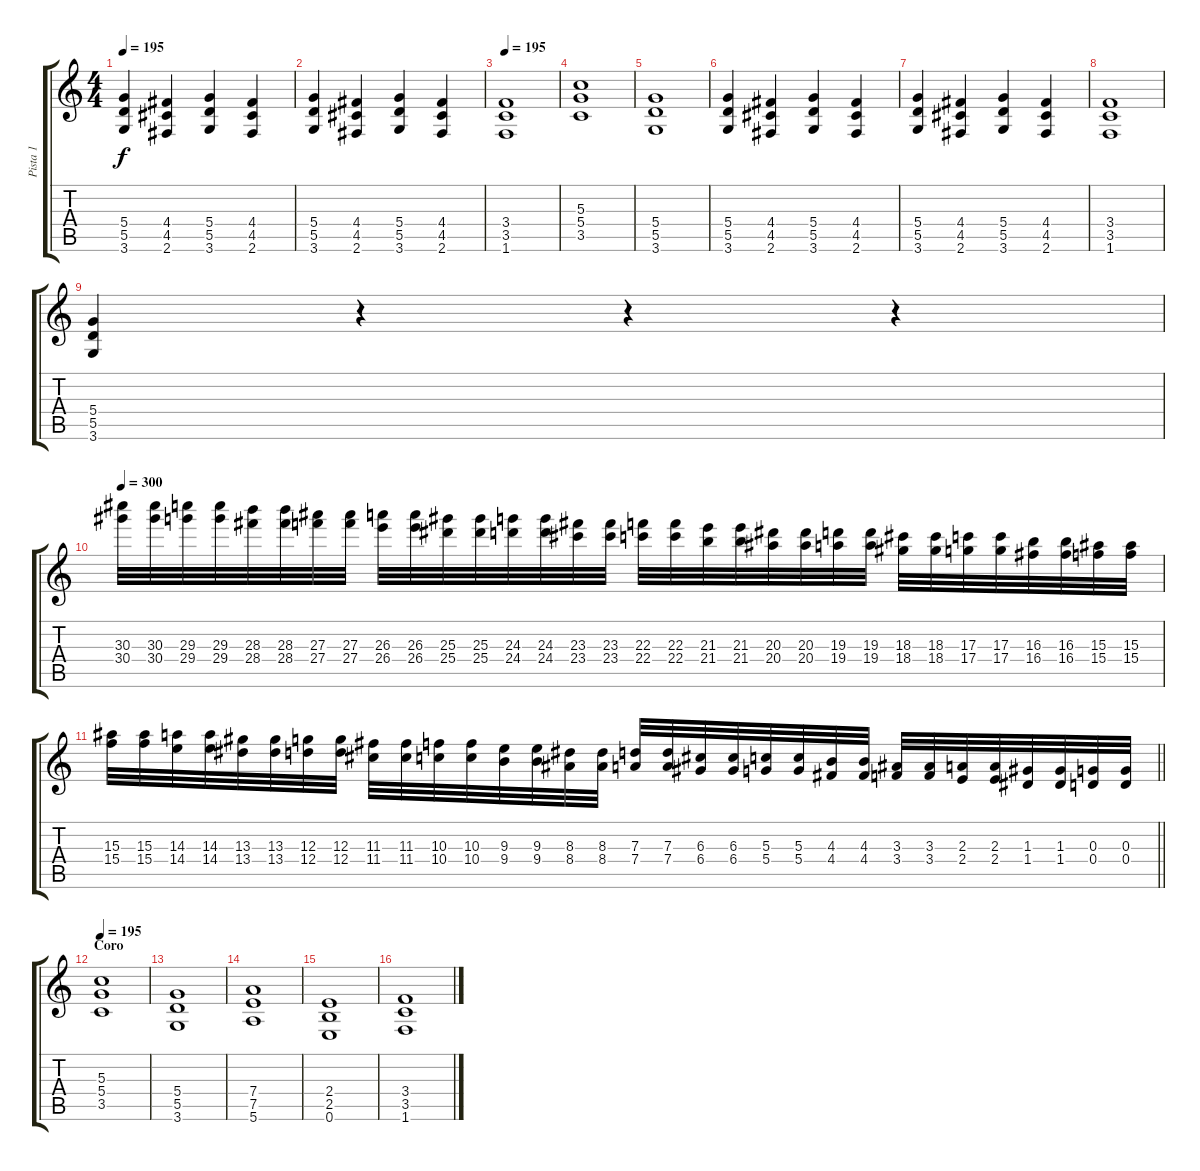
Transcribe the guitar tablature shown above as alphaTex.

\track ("Pista 1" "Pista 1") {instrument overdrivenguitar}
\staff {score tabs}
\tuning (E4 B3 G3 D3 A2 E2) {hide}
\ts (4 4)
\tempo 195
\clef g2
\ks c
(5.4 5.5 3.6).4{dy f} (4.4 4.5 2.6).4 (5.4 5.5 3.6).4 (4.4 4.5 2.6).4 |
(5.4 5.5 3.6).4 (4.4 4.5 2.6).4 (5.4 5.5 3.6).4 (4.4 4.5 2.6).4 |
\tempo 195
(3.4 3.5 1.6).1 |
(5.3 5.4 3.5).1 |
(5.4 5.5 3.6).1 |
(5.4 5.5 3.6).4 (4.4 4.5 2.6).4 (5.4 5.5 3.6).4 (4.4 4.5 2.6).4 |
(5.4 5.5 3.6).4 (4.4 4.5 2.6).4 (5.4 5.5 3.6).4 (4.4 4.5 2.6).4 |
(3.4 3.5 1.6).1 |
(5.4 5.5 3.6).4 r.4 r.4 r.4 |
\tempo 300
(30.3 30.4).32 (30.3 30.4).32 (29.3 29.4).32 (29.3 29.4).32 (28.3 28.4).32 (28.3 28.4).32 (27.3 27.4).32 (27.3 27.4).32 (26.3 26.4).32 (26.3 26.4).32 (25.3 25.4).32 (25.3 25.4).32 (24.3 24.4).32 (24.3 24.4).32 (23.3 23.4).32 (23.3 23.4).32 (22.3 22.4).32 (22.3 22.4).32 (21.3 21.4).32 (21.3 21.4).32 (20.3 20.4).32 (20.3 20.4).32 (19.3 19.4).32 (19.3 19.4).32 (18.3 18.4).32 (18.3 18.4).32 (17.3 17.4).32 (17.3 17.4).32 (16.3 16.4).32 (16.3 16.4).32 (15.3 15.4).32 (15.3 15.4).32 |
\barLineRight lightlight
(15.3 15.4).32 (15.3 15.4).32 (14.3 14.4).32 (14.3 14.4).32 (13.3 13.4).32 (13.3 13.4).32 (12.3 12.4).32 (12.3 12.4).32 (11.3 11.4).32 (11.3 11.4).32 (10.3 10.4).32 (10.3 10.4).32 (9.3 9.4).32 (9.3 9.4).32 (8.3 8.4).32 (8.3 8.4).32 (7.3 7.4).32 (7.3 7.4).32 (6.3 6.4).32 (6.3 6.4).32 (5.3 5.4).32 (5.3 5.4).32 (4.3 4.4).32 (4.3 4.4).32 (3.3 3.4).32 (3.3 3.4).32 (2.3 2.4).32 (2.3 2.4).32 (1.3 1.4).32 (1.3 1.4).32 (0.3 0.4).32 (0.3 0.4).32 |
\section ("" "Coro")
\tempo 195
(5.3 5.4 3.5).1 |
(5.4 5.5 3.6).1 |
(7.4 7.5 5.6).1 |
(2.4 2.5 0.6).1 |
(3.4 3.5 1.6).1
